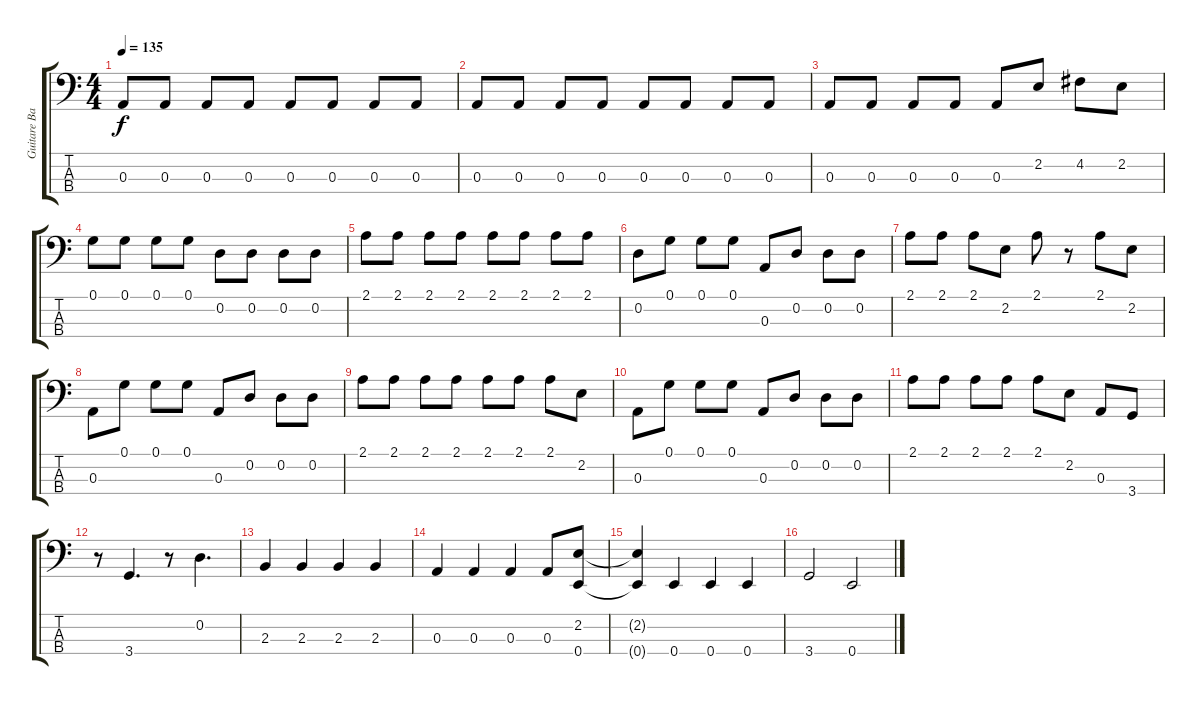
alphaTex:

\track ("Guitare Basse" "Guitare Ba") {instrument electricbasspick}
\staff {score tabs}
\tuning (G2 D2 A1 E1) {hide}
\ts (4 4)
\tempo 135
\clef f4
\ks c
0.3.8{dy f} 0.3.8 0.3.8 0.3.8 0.3.8 0.3.8 0.3.8 0.3.8 |
0.3.8 0.3.8 0.3.8 0.3.8 0.3.8 0.3.8 0.3.8 0.3.8 |
0.3.8 0.3.8 0.3.8 0.3.8 0.3.8 2.2.8 4.2.8 2.2.8 |
0.1.8 0.1.8 0.1.8 0.1.8 0.2.8 0.2.8 0.2.8 0.2.8 |
2.1.8 2.1.8 2.1.8 2.1.8 2.1.8 2.1.8 2.1.8 2.1.8 |
0.2.8 0.1.8 0.1.8 0.1.8 0.3.8 0.2.8 0.2.8 0.2.8 |
2.1.8 2.1.8 2.1.8 2.2.8 2.1.8 r.8 2.1.8 2.2.8 |
0.3.8 0.1.8 0.1.8 0.1.8 0.3.8 0.2.8 0.2.8 0.2.8 |
2.1.8 2.1.8 2.1.8 2.1.8 2.1.8 2.1.8 2.1.8 2.2.8 |
0.3.8 0.1.8 0.1.8 0.1.8 0.3.8 0.2.8 0.2.8 0.2.8 |
2.1.8 2.1.8 2.1.8 2.1.8 2.1.8 2.2.8 0.3.8 3.4.8 |
r.8 3.4.4{d} r.8 0.2.4{d} |
2.3.4 2.3.4 2.3.4 2.3.4 |
0.3.4 0.3.4 0.3.4 0.3.8 (2.2 0.4).8 |
(2.2{t} 0.4{t}).4 0.4.4 0.4.4 0.4.4 |
3.4.2 0.4.2
